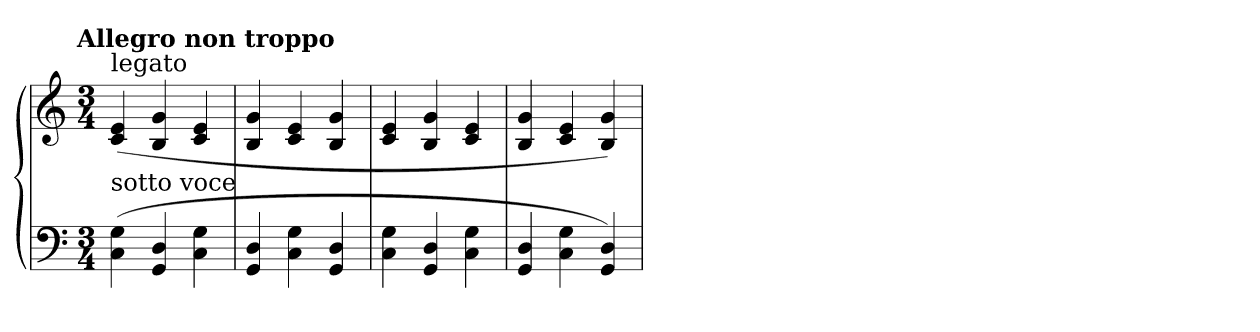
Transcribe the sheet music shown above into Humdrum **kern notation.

**kern	**kern
*part1	*part1
*staff2	*staff1
*clefF4	*clefG2
*k[]	*k[]
!!LO:TX:omd:t=Allegro non troppo
*M3/4	*M3/4
*MM192	*MM192
=1	=1
!	!LO:TX:a:t=legato
!LO:TX:a:t=sotto voce	!
(4C 4G	(4c 4e
4GG 4D	4B 4g
4C 4G	4c 4e
=2	=2
4GG 4D	4B 4g
4C 4G	4c 4e
4GG 4D	4B 4g
=3	=3
4C 4G	4c 4e
4GG 4D	4B 4g
4C 4G	4c 4e
=4	=4
4GG 4D	4B 4g
4C 4G	4c 4e
4GG 4D)	4B 4g)
=	=
*-	*-
